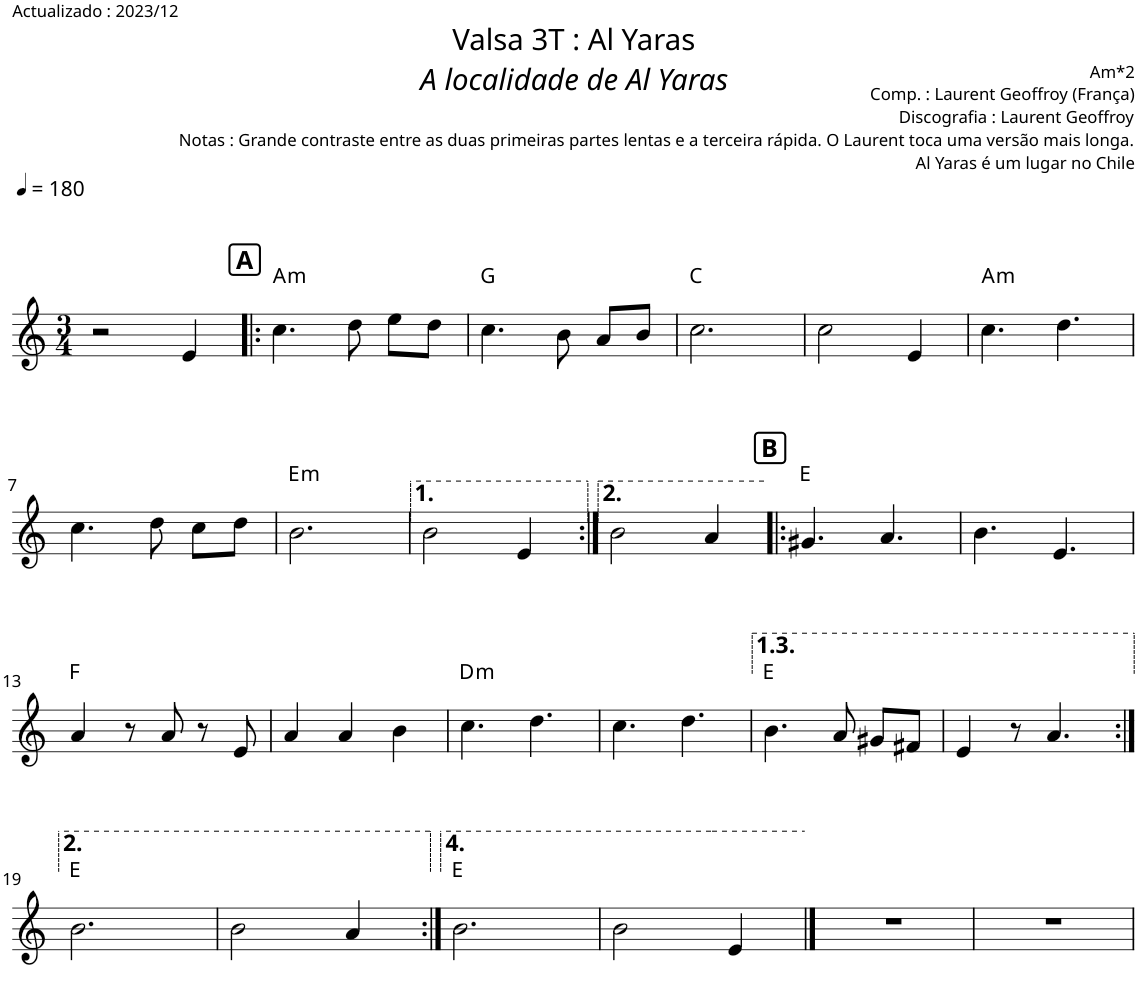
**kern	**harte
*part1	*part1
*staff1	*
*I"Piano	*
*I'Pno.	*
*clefG2	*
*k[]	*
*M3/4	*
*MM180	*
=1	=1
2r	.
4e/	.
!!LO:REH:place=s1:a:B:cj:fs=12:t=A
=2!|:	=2!|:
!	!LO:H:kt=m
4.cc\	A:min
8dd\	.
8ee\L	.
8dd\J	.
=3	=3
4.cc\	G:maj
8b\	.
8a/L	.
8b/J	.
=4	=4
2.cc\	C:maj
=5	=5
2cc\	.
4e/	.
=6	=6
!	!LO:H:kt=m
4.cc\	A:min
4.dd\	.
!!LO:LB:g=z
=7	=7
4.cc\	.
8dd\	.
8cc\L	.
8dd\J	.
=8	=8
!	!LO:H:kt=m
2.b\	E:min
=9	=9
2b\	.
4e/	.
=10:|!	=10:|!
2b\	.
4a/	.
!!LO:REH:place=s1:a:B:cj:fs=12:t=B
=11!|:	=11!|:
4.g#X/	E:maj
4.a/	.
=12	=12
4.b\	.
4.e/	.
!!LO:LB:g=z
=13	=13
4a/	F:maj
8r	.
8a/	.
8r	.
8e/	.
=14	=14
4a/	.
4a/	.
4b\	.
=15	=15
!	!LO:H:kt=m
4.cc\	D:min
4.dd\	.
=16	=16
4.cc\	.
4.dd\	.
=17	=17
4.b\	E:maj
8a/	.
8g#X/L	.
8f#X/J	.
=18	=18
4e/	.
8r	.
4.a/	.
!!LO:LB:g=z
=19:|!	=19:|!
2.b\	E:maj
=20	=20
2b\	.
4a/	.
=21:|!	=21:|!
2.b\	E:maj
=22	=22
2b\	.
4e/	.
==23	==23
2.r	.
=24	=24
2.r	.
=	=
*-	*-
